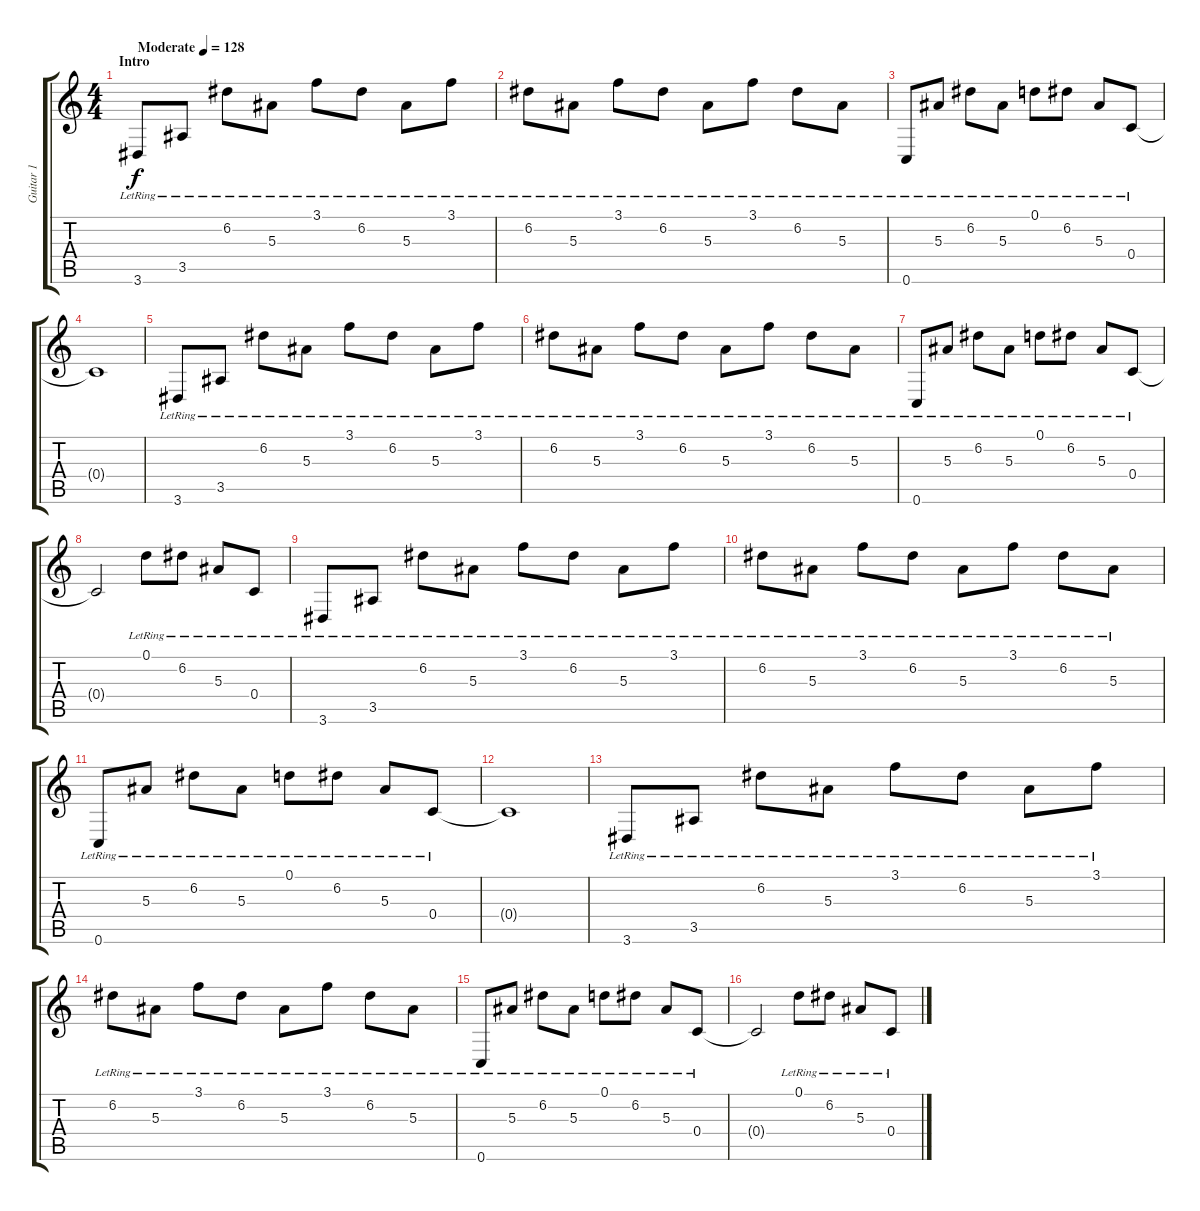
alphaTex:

\track ("Guitar 1" "Guitar 1") {instrument acousticguitarsteel}
\staff {score tabs}
\tuning (D4 A3 F3 C3 G2 C2) {hide}
\ts (4 4)
\section ("" "Intro")
\tempo (128 "Moderate")
\clef g2
\ks c
3.6{lr}.8{dy f instrument acousticguitarsteel} 3.5{lr}.8 6.2{lr}.8 5.3{lr}.8 3.1{lr}.8 6.2{lr}.8 5.3{lr}.8 3.1{lr}.8 |
6.2{lr}.8 5.3{lr}.8 3.1{lr}.8 6.2{lr}.8 5.3{lr}.8 3.1{lr}.8 6.2{lr}.8 5.3{lr}.8 |
0.6{lr}.8 5.3{lr}.8 6.2{lr}.8 5.3{lr}.8 0.1{lr}.8 6.2{lr}.8 5.3{lr}.8 0.4{lr}.8 |
0.4{t}.1 |
3.6{lr}.8 3.5{lr}.8 6.2{lr}.8 5.3{lr}.8 3.1{lr}.8 6.2{lr}.8 5.3{lr}.8 3.1{lr}.8 |
6.2{lr}.8 5.3{lr}.8 3.1{lr}.8 6.2{lr}.8 5.3{lr}.8 3.1{lr}.8 6.2{lr}.8 5.3{lr}.8 |
0.6{lr}.8 5.3{lr}.8 6.2{lr}.8 5.3{lr}.8 0.1{lr}.8 6.2{lr}.8 5.3{lr}.8 0.4{lr}.8 |
0.4{t}.2 0.1{lr}.8 6.2{lr}.8 5.3{lr}.8 0.4{lr}.8 |
3.6{lr}.8 3.5{lr}.8 6.2{lr}.8 5.3{lr}.8 3.1{lr}.8 6.2{lr}.8 5.3{lr}.8 3.1{lr}.8 |
6.2{lr}.8 5.3{lr}.8 3.1{lr}.8 6.2{lr}.8 5.3{lr}.8 3.1{lr}.8 6.2{lr}.8 5.3{lr}.8 |
0.6{lr}.8 5.3{lr}.8 6.2{lr}.8 5.3{lr}.8 0.1{lr}.8 6.2{lr}.8 5.3{lr}.8 0.4{lr}.8 |
0.4{t}.1 |
3.6{lr}.8 3.5{lr}.8 6.2{lr}.8 5.3{lr}.8 3.1{lr}.8 6.2{lr}.8 5.3{lr}.8 3.1{lr}.8 |
6.2{lr}.8 5.3{lr}.8 3.1{lr}.8 6.2{lr}.8 5.3{lr}.8 3.1{lr}.8 6.2{lr}.8 5.3{lr}.8 |
0.6{lr}.8 5.3{lr}.8 6.2{lr}.8 5.3{lr}.8 0.1{lr}.8 6.2{lr}.8 5.3{lr}.8 0.4{lr}.8 |
0.4{t}.2 0.1{lr}.8 6.2{lr}.8 5.3{lr}.8 0.4{lr}.8
